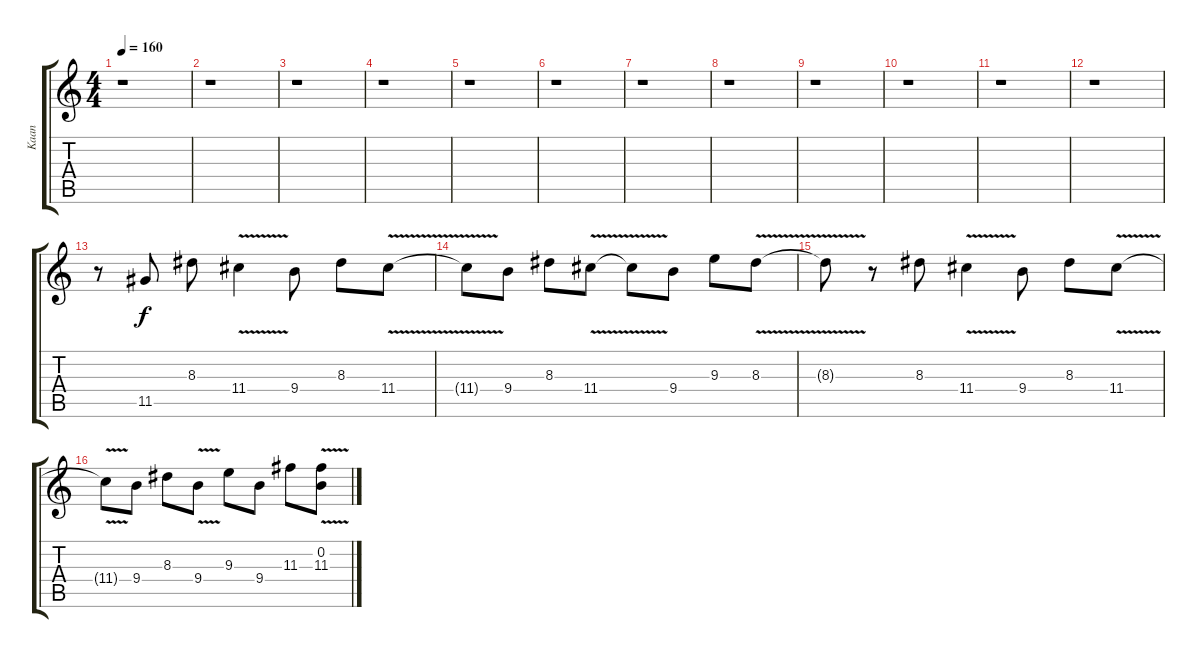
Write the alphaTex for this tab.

\track ("Kaan" "Kaan") {instrument overdrivenguitar}
\staff {score tabs}
\tuning (E4 B3 G3 D3 A2 E2) {hide}
\ts (4 4)
\tempo 160
\clef g2
\ks c
r.1{dy f} |
r.1 |
r.1 |
r.1 |
r.1 |
r.1 |
r.1 |
r.1 |
r.1 |
r.1 |
r.1 |
r.1 |
r.8 11.5.8 8.3.8 11.4{v}.4 9.4.8 8.3.8 11.4{v}.8 |
11.4{t}.8 9.4.8 8.3.8 11.4{v}.8 11.4{t}.8 9.4.8 9.3.8 8.3{v}.8 |
8.3{t}.8 r.8 8.3.8 11.4{v}.4 9.4.8 8.3.8 11.4{v}.8 |
11.4{t}.8 9.4.8 8.3.8 9.4{v}.8 9.3.8 9.4.8 11.3.8 (0.2 11.3{v}).8
